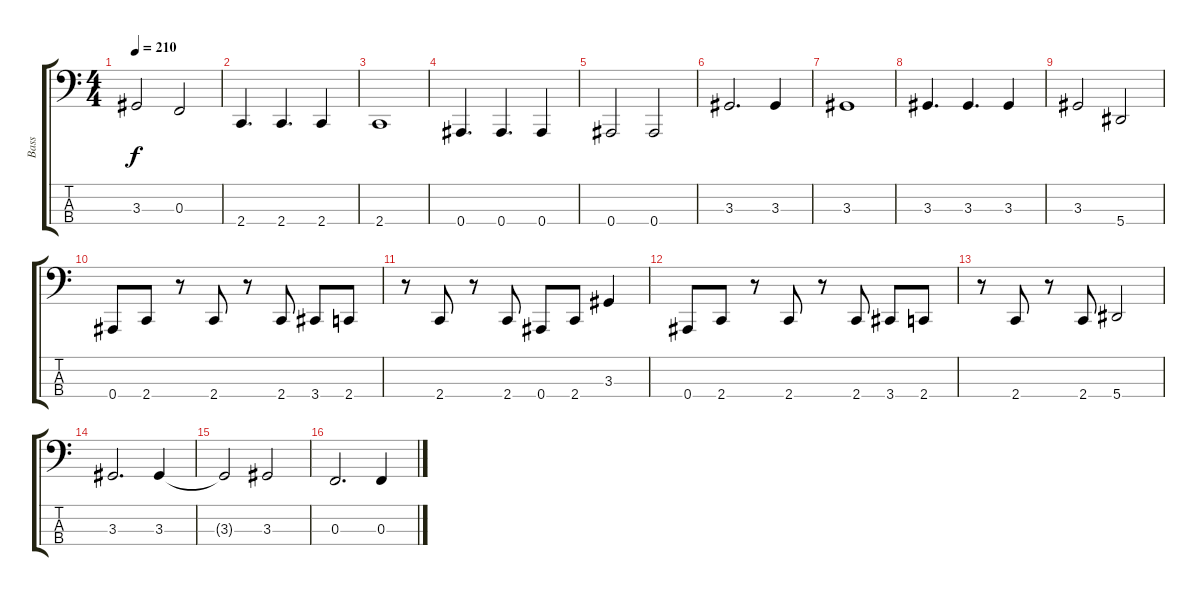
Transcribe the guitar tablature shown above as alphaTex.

\track ("Bass" "Bass") {instrument electricbassfinger}
\staff {score tabs}
\tuning (Eb2 Bb1 F1 Bb0) {hide}
\ts (4 4)
\tempo 210
\clef f4
\ks c
3.3.2{dy f} 0.3.2 |
2.4.4{d} 2.4.4{d} 2.4.4 |
2.4.1 |
0.4.4{d} 0.4.4{d} 0.4.4 |
0.4.2 0.4.2 |
3.3.2{d} 3.3.4 |
3.3.1 |
3.3.4{d} 3.3.4{d} 3.3.4 |
3.3.2 5.4.2 |
0.4.8 2.4.8 r.8 2.4.8 r.8 2.4.8 3.4.8 2.4.8 |
r.8 2.4.8 r.8 2.4.8 0.4.8 2.4.8 3.3.4 |
0.4.8 2.4.8 r.8 2.4.8 r.8 2.4.8 3.4.8 2.4.8 |
r.8 2.4.8 r.8 2.4.8 5.4.2 |
3.3.2{d} 3.3.4 |
3.3{t}.2 3.3.2 |
0.3.2{d} 0.3.4
